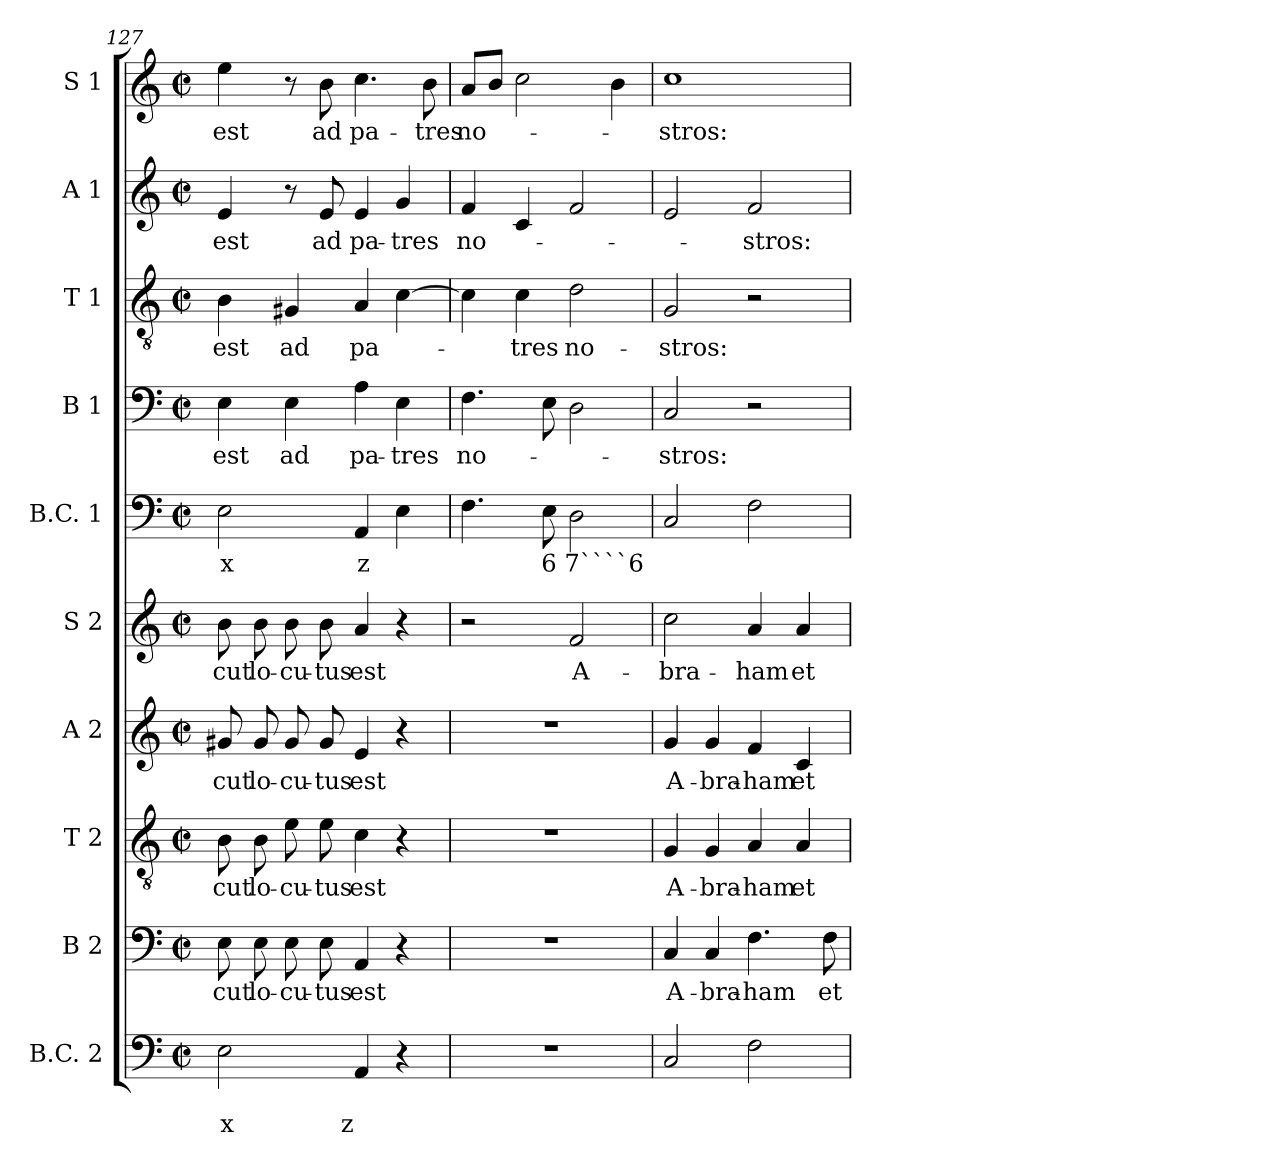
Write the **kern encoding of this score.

**kern	**text	**text	**kern	**text	**kern	**text	**kern	**text	**kern	**text	**kern	**text	**kern	**text	**kern	**text	**kern	**text	**kern	**text
*part10	*part10	*part10	*part9	*part9	*part8	*part8	*part7	*part7	*part6	*part6	*part5	*part5	*part4	*part4	*part3	*part3	*part2	*part2	*part1	*part1
*staff10	*staff10	*staff10	*staff9	*staff9	*staff8	*staff8	*staff7	*staff7	*staff6	*staff6	*staff5	*staff5	*staff4	*staff4	*staff3	*staff3	*staff2	*staff2	*staff1	*staff1
*I"B.C. 2	*	*	*I"B 2	*	*I"T 2	*	*I"A 2	*	*I"S 2	*	*I"B.C. 1	*	*I"B 1	*	*I"T 1	*	*I"A 1	*	*I"S 1	*
*I'BC2	*	*	*I'B2	*	*I'T2	*	*I'A2	*	*I'S2	*	*I'BC1	*	*I'B1	*	*I'T1	*	*I'A1	*	*I'S1	*
*clefF4	*	*	*clefF4	*	*clefGv2	*	*clefG2	*	*clefG2	*	*clefF4	*	*clefF4	*	*clefGv2	*	*clefG2	*	*clefG2	*
*k[]	*	*	*k[]	*	*k[]	*	*k[]	*	*k[]	*	*k[]	*	*k[]	*	*k[]	*	*k[]	*	*k[]	*
*C:	*	*	*C:	*	*C:	*	*C:	*	*C:	*	*C:	*	*C:	*	*C:	*	*C:	*	*C:	*
*M2/2	*	*	*M2/2	*	*M2/2	*	*M2/2	*	*M2/2	*	*M2/2	*	*M2/2	*	*M2/2	*	*M2/2	*	*M2/2	*
*met(c|)	*	*	*met(c|)	*	*met(c|)	*	*met(c|)	*	*met(c|)	*	*met(c|)	*	*met(c|)	*	*met(c|)	*	*met(c|)	*	*met(c|)	*
=127	=127	=127	=127	=127	=127	=127	=127	=127	=127	=127	=127	=127	=127	=127	=127	=127	=127	=127	=127	=127
!	!	!LO:LY:b	!	!	!	!	!	!	!	!	!	!	!	!	!	!	!	!	!	!
!	!	!	!	!LO:LY:b	!	!	!	!	!	!	!	!	!	!	!	!	!	!	!	!
!	!	!	!	!	!	!LO:LY:b	!	!	!	!	!	!	!	!	!	!	!	!	!	!
!	!	!	!	!	!	!	!	!LO:LY:b	!	!	!	!	!	!	!	!	!	!	!	!
!	!	!	!	!	!	!	!	!	!	!LO:LY:b	!	!	!	!	!	!	!	!	!	!
!	!	!	!	!	!	!	!	!	!	!	!	!LO:LY:b	!	!	!	!	!	!	!	!
!	!	!	!	!	!	!	!	!	!	!	!	!	!	!LO:LY:b	!	!	!	!	!	!
!	!	!	!	!	!	!	!	!	!	!	!	!	!	!	!	!LO:LY:b	!	!	!	!
!	!	!	!	!	!	!	!	!	!	!	!	!	!	!	!	!	!	!LO:LY:b	!	!
!	!	!	!	!	!	!	!	!	!	!	!	!	!	!	!	!	!	!	!	!LO:LY:b
2E\	.	x	8E\	-cut	8B\	-cut	8g#X/	-cut	8b\	-cut	2E\	x	4E\	est	4B\	est	4e/	est	4ee\	est
!	!	!	!	!LO:LY:b	!	!	!	!	!	!	!	!	!	!	!	!	!	!	!	!
!	!	!	!	!	!	!LO:LY:b	!	!	!	!	!	!	!	!	!	!	!	!	!	!
!	!	!	!	!	!	!	!	!LO:LY:b	!	!	!	!	!	!	!	!	!	!	!	!
!	!	!	!	!	!	!	!	!	!	!LO:LY:b	!	!	!	!	!	!	!	!	!	!
.	.	.	8E\	lo-	8B\	lo-	8g#/	lo-	8b\	lo-	.	.	.	.	.	.	.	.	.	.
!	!	!	!	!LO:LY:b	!	!	!	!	!	!	!	!	!	!	!	!	!	!	!	!
!	!	!	!	!	!	!LO:LY:b	!	!	!	!	!	!	!	!	!	!	!	!	!	!
!	!	!	!	!	!	!	!	!LO:LY:b	!	!	!	!	!	!	!	!	!	!	!	!
!	!	!	!	!	!	!	!	!	!	!LO:LY:b	!	!	!	!	!	!	!	!	!	!
!	!	!	!	!	!	!	!	!	!	!	!	!	!	!LO:LY:b	!	!	!	!	!	!
!	!	!	!	!	!	!	!	!	!	!	!	!	!	!	!	!LO:LY:b	!	!	!	!
.	.	.	8E\	-cu-	8e\	-cu-	8g#/	-cu-	8b\	-cu-	.	.	4E\	ad	4G#X/	ad	8r	.	8r	.
!	!	!	!	!LO:LY:b	!	!	!	!	!	!	!	!	!	!	!	!	!	!	!	!
!	!	!	!	!	!	!LO:LY:b	!	!	!	!	!	!	!	!	!	!	!	!	!	!
!	!	!	!	!	!	!	!	!LO:LY:b	!	!	!	!	!	!	!	!	!	!	!	!
!	!	!	!	!	!	!	!	!	!	!LO:LY:b	!	!	!	!	!	!	!	!	!	!
!	!	!	!	!	!	!	!	!	!	!	!	!	!	!	!	!	!	!LO:LY:b	!	!
!	!	!	!	!	!	!	!	!	!	!	!	!	!	!	!	!	!	!	!	!LO:LY:b
.	.	.	8E\	-tus	8e\	-tus	8g#/	-tus	8b\	-tus	.	.	.	.	.	.	8e/	ad	8b\	ad
!	!	!LO:LY:b	!	!	!	!	!	!	!	!	!	!	!	!	!	!	!	!	!	!
!	!	!	!	!LO:LY:b	!	!	!	!	!	!	!	!	!	!	!	!	!	!	!	!
!	!	!	!	!	!	!LO:LY:b	!	!	!	!	!	!	!	!	!	!	!	!	!	!
!	!	!	!	!	!	!	!	!LO:LY:b	!	!	!	!	!	!	!	!	!	!	!	!
!	!	!	!	!	!	!	!	!	!	!LO:LY:b	!	!	!	!	!	!	!	!	!	!
!	!	!	!	!	!	!	!	!	!	!	!	!LO:LY:b	!	!	!	!	!	!	!	!
!	!	!	!	!	!	!	!	!	!	!	!	!	!	!LO:LY:b	!	!	!	!	!	!
!	!	!	!	!	!	!	!	!	!	!	!	!	!	!	!	!LO:LY:b	!	!	!	!
!	!	!	!	!	!	!	!	!	!	!	!	!	!	!	!	!	!	!LO:LY:b	!	!
!	!	!	!	!	!	!	!	!	!	!	!	!	!	!	!	!	!	!	!	!LO:LY:b
4AA/	.	z	4AA/	est	4c\	est	4e/	est	4a/	est	4AA/	z	4A\	pa-	4A/	pa-	4e/	pa-	4.cc\	pa-
!	!	!	!	!	!	!	!	!	!	!	!	!	!	!LO:LY:b	!	!	!	!	!	!
!	!	!	!	!	!	!	!	!	!	!	!	!	!	!	!	!	!	!LO:LY:b	!	!
4r	.	.	4r	.	4r	.	4r	.	4r	.	4E\	.	4E\	-tres	[4c\	.	4g/	-tres	.	.
!	!	!	!	!	!	!	!	!	!	!	!	!	!	!	!	!	!	!	!	!LO:LY:b
.	.	.	.	.	.	.	.	.	.	.	.	.	.	.	.	.	.	.	8b\	-tres
=128	=128	=128	=128	=128	=128	=128	=128	=128	=128	=128	=128	=128	=128	=128	=128	=128	=128	=128	=128	=128
!	!	!	!	!	!	!	!	!	!	!	!	!	!	!LO:LY:b	!	!	!	!	!	!
!	!	!	!	!	!	!	!	!	!	!	!	!	!	!	!	!	!	!LO:LY:b	!	!
!	!	!	!	!	!	!	!	!	!	!	!	!	!	!	!	!	!	!	!	!LO:LY:b
1r	.	.	1r	.	1r	.	1r	.	2r	.	4.F\	.	4.F\	no-	4c\]	.	4f/	no-	8a/L	no-
.	.	.	.	.	.	.	.	.	.	.	.	.	.	.	.	.	.	.	8b/J	.
!	!	!	!	!	!	!	!	!	!	!	!	!	!	!	!	!LO:LY:b	!	!	!	!
.	.	.	.	.	.	.	.	.	.	.	.	.	.	.	4c\	-tres	4c/	.	2cc\	.
!	!	!	!	!	!	!	!	!	!	!	!	!LO:LY:b	!	!	!	!	!	!	!	!
.	.	.	.	.	.	.	.	.	.	.	8E\	6	8E\	.	.	.	.	.	.	.
!	!	!	!	!	!	!	!	!	!	!LO:LY:b	!	!	!	!	!	!	!	!	!	!
!	!	!	!	!	!	!	!	!	!	!	!	!LO:LY:b	!	!	!	!	!	!	!	!
!	!	!	!	!	!	!	!	!	!	!	!	!	!	!	!	!LO:LY:b	!	!	!	!
.	.	.	.	.	.	.	.	.	2f/	A-	2D\	7````6	2D\	.	2d\	no-	2f/	.	.	.
.	.	.	.	.	.	.	.	.	.	.	.	.	.	.	.	.	.	.	4b\	.
!!LO:PB:g=z
=129	=129	=129	=129	=129	=129	=129	=129	=129	=129	=129	=129	=129	=129	=129	=129	=129	=129	=129	=129	=129
!	!	!	!	!LO:LY:b	!	!	!	!	!	!	!	!	!	!	!	!	!	!	!	!
!	!	!	!	!	!	!LO:LY:b	!	!	!	!	!	!	!	!	!	!	!	!	!	!
!	!	!	!	!	!	!	!	!LO:LY:b	!	!	!	!	!	!	!	!	!	!	!	!
!	!	!	!	!	!	!	!	!	!	!LO:LY:b	!	!	!	!	!	!	!	!	!	!
!	!	!	!	!	!	!	!	!	!	!	!	!	!	!LO:LY:b	!	!	!	!	!	!
!	!	!	!	!	!	!	!	!	!	!	!	!	!	!	!	!LO:LY:b	!	!	!	!
!	!	!	!	!	!	!	!	!	!	!	!	!	!	!	!	!	!	!	!	!LO:LY:b
2C/	.	.	4C/	A-	4G/	A-	4g/	A-	2cc\	-bra-	2C/	.	2C/	-stros:	2G/	-stros:	2e/	.	1cc	-stros:
!	!	!	!	!LO:LY:b	!	!	!	!	!	!	!	!	!	!	!	!	!	!	!	!
!	!	!	!	!	!	!LO:LY:b	!	!	!	!	!	!	!	!	!	!	!	!	!	!
!	!	!	!	!	!	!	!	!LO:LY:b	!	!	!	!	!	!	!	!	!	!	!	!
.	.	.	4C/	-bra-	4G/	-bra-	4g/	-bra-	.	.	.	.	.	.	.	.	.	.	.	.
!	!	!	!	!LO:LY:b	!	!	!	!	!	!	!	!	!	!	!	!	!	!	!	!
!	!	!	!	!	!	!LO:LY:b	!	!	!	!	!	!	!	!	!	!	!	!	!	!
!	!	!	!	!	!	!	!	!LO:LY:b	!	!	!	!	!	!	!	!	!	!	!	!
!	!	!	!	!	!	!	!	!	!	!LO:LY:b	!	!	!	!	!	!	!	!	!	!
!	!	!	!	!	!	!	!	!	!	!	!	!	!	!	!	!	!	!LO:LY:b	!	!
2F\	.	.	4.F\	-ham	4A/	-ham	4f/	-ham	4a/	-ham	2F\	.	2r	.	2r	.	2f/	-stros:	.	.
!	!	!	!	!	!	!LO:LY:b	!	!	!	!	!	!	!	!	!	!	!	!	!	!
!	!	!	!	!	!	!	!	!LO:LY:b	!	!	!	!	!	!	!	!	!	!	!	!
!	!	!	!	!	!	!	!	!	!	!LO:LY:b	!	!	!	!	!	!	!	!	!	!
.	.	.	.	.	4A/	et	4c/	et	4a/	et	.	.	.	.	.	.	.	.	.	.
!	!	!	!	!LO:LY:b	!	!	!	!	!	!	!	!	!	!	!	!	!	!	!	!
.	.	.	8F\	et	.	.	.	.	.	.	.	.	.	.	.	.	.	.	.	.
=	=	=	=	=	=	=	=	=	=	=	=	=	=	=	=	=	=	=	=	=
*-	*-	*-	*-	*-	*-	*-	*-	*-	*-	*-	*-	*-	*-	*-	*-	*-	*-	*-	*-	*-
